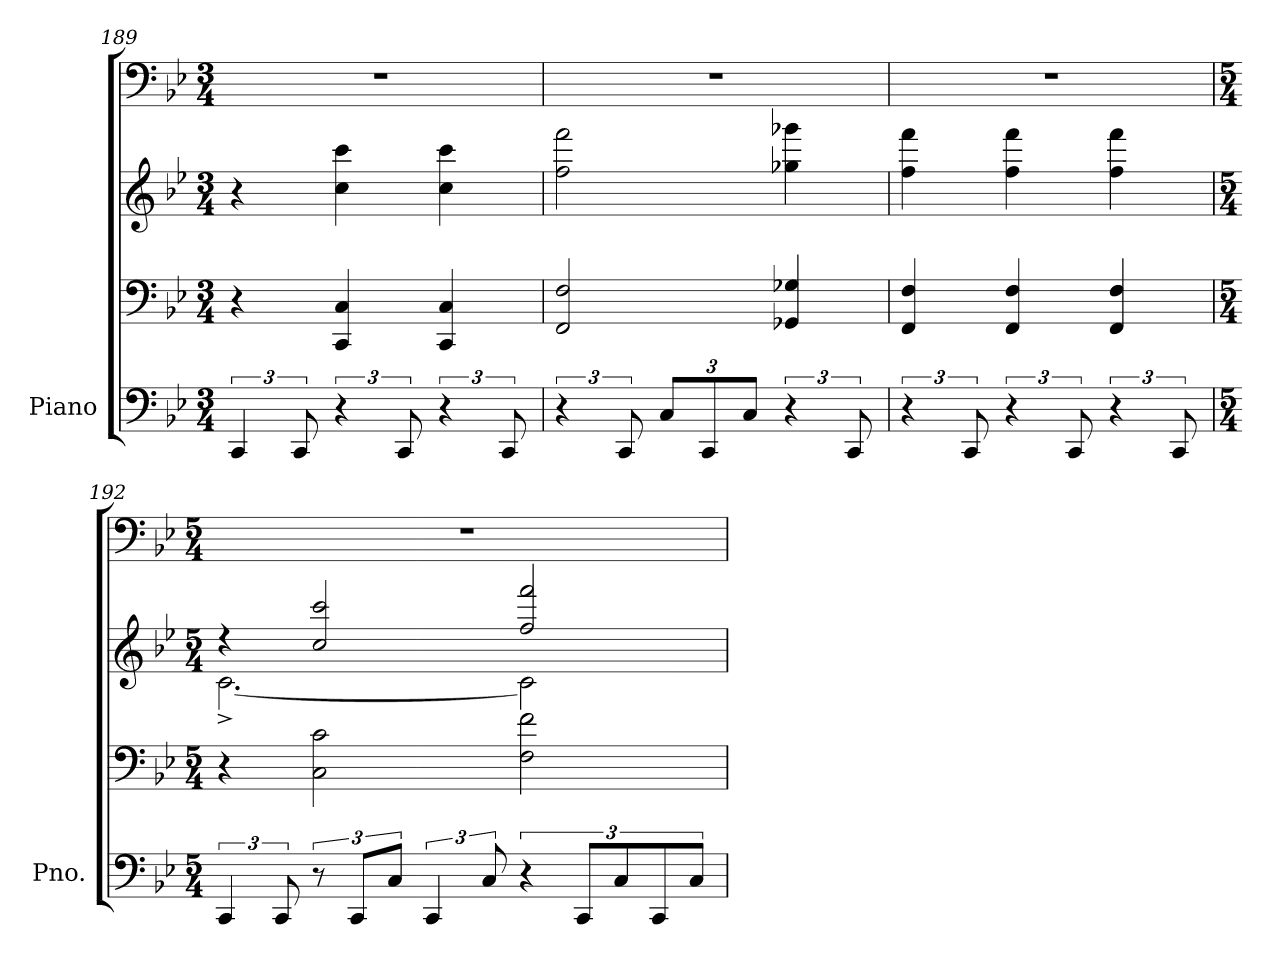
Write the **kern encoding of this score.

**kern	**kern	**kern	**kern
*part1	*part1	*part1	*part1
*staff4	*staff3	*staff2	*staff1
*I"Piano	*	*	*
*I'Pno.	*	*	*
*clefF4	*clefF4	*clefG2	*clefF4
*k[b-e-]	*k[b-e-]	*k[b-e-]	*k[b-e-]
*M3/4	*M3/4	*M3/4	*M3/4
=189	=189	=189	=189
6CC/	4r	4r	2.r
12CC/	.	.	.
6r	4CC/ 4C/	4cc\ 4ccc\	.
12CC/	.	.	.
6r	4CC/ 4C/	4cc\ 4ccc\	.
12CC/	.	.	.
=190	=190	=190	=190
6r	2FF/ 2F/	2ff\ 2fff\	2.r
12CC/	.	.	.
*Xbrackettup	*	*	*
12C/L	.	.	.
12CC/	.	.	.
12C/J	.	.	.
*brackettup	*	*	*
6r	4GG-X/ 4G-X/	4gg-X\ 4ggg-X\	.
12CC/	.	.	.
=191	=191	=191	=191
6r	4FF/ 4F/	4ff\ 4fff\	2.r
12CC/	.	.	.
6r	4FF/ 4F/	4ff\ 4fff\	.
12CC/	.	.	.
6r	4FF/ 4F/	4ff\ 4fff\	.
12CC/	.	.	.
!!LO:LB:g=z
=192	=192	=192	=192
*M5/4	*M5/4	*M5/4	*M5/4
*	*	*^	*
6CC/	4r	4r	[2.c^\	4%5r
12CC/	.	.	.	.
12r	2C\ 2c\	2cc/ 2ccc/	.	.
12CC/L	.	.	.	.
12C/J	.	.	.	.
6CC/	.	.	.	.
12C/	.	.	.	.
6r	2F\ 2f\	2ff/ 2fff/	2c\]	.
12CC/L	.	.	.	.
*Xbrackettup	*	*	*	*
12C/	.	.	.	.
12CC/	.	.	.	.
12C/J	.	.	.	.
*	*	*v	*v	*
=	=	=	=
*-	*-	*-	*-
